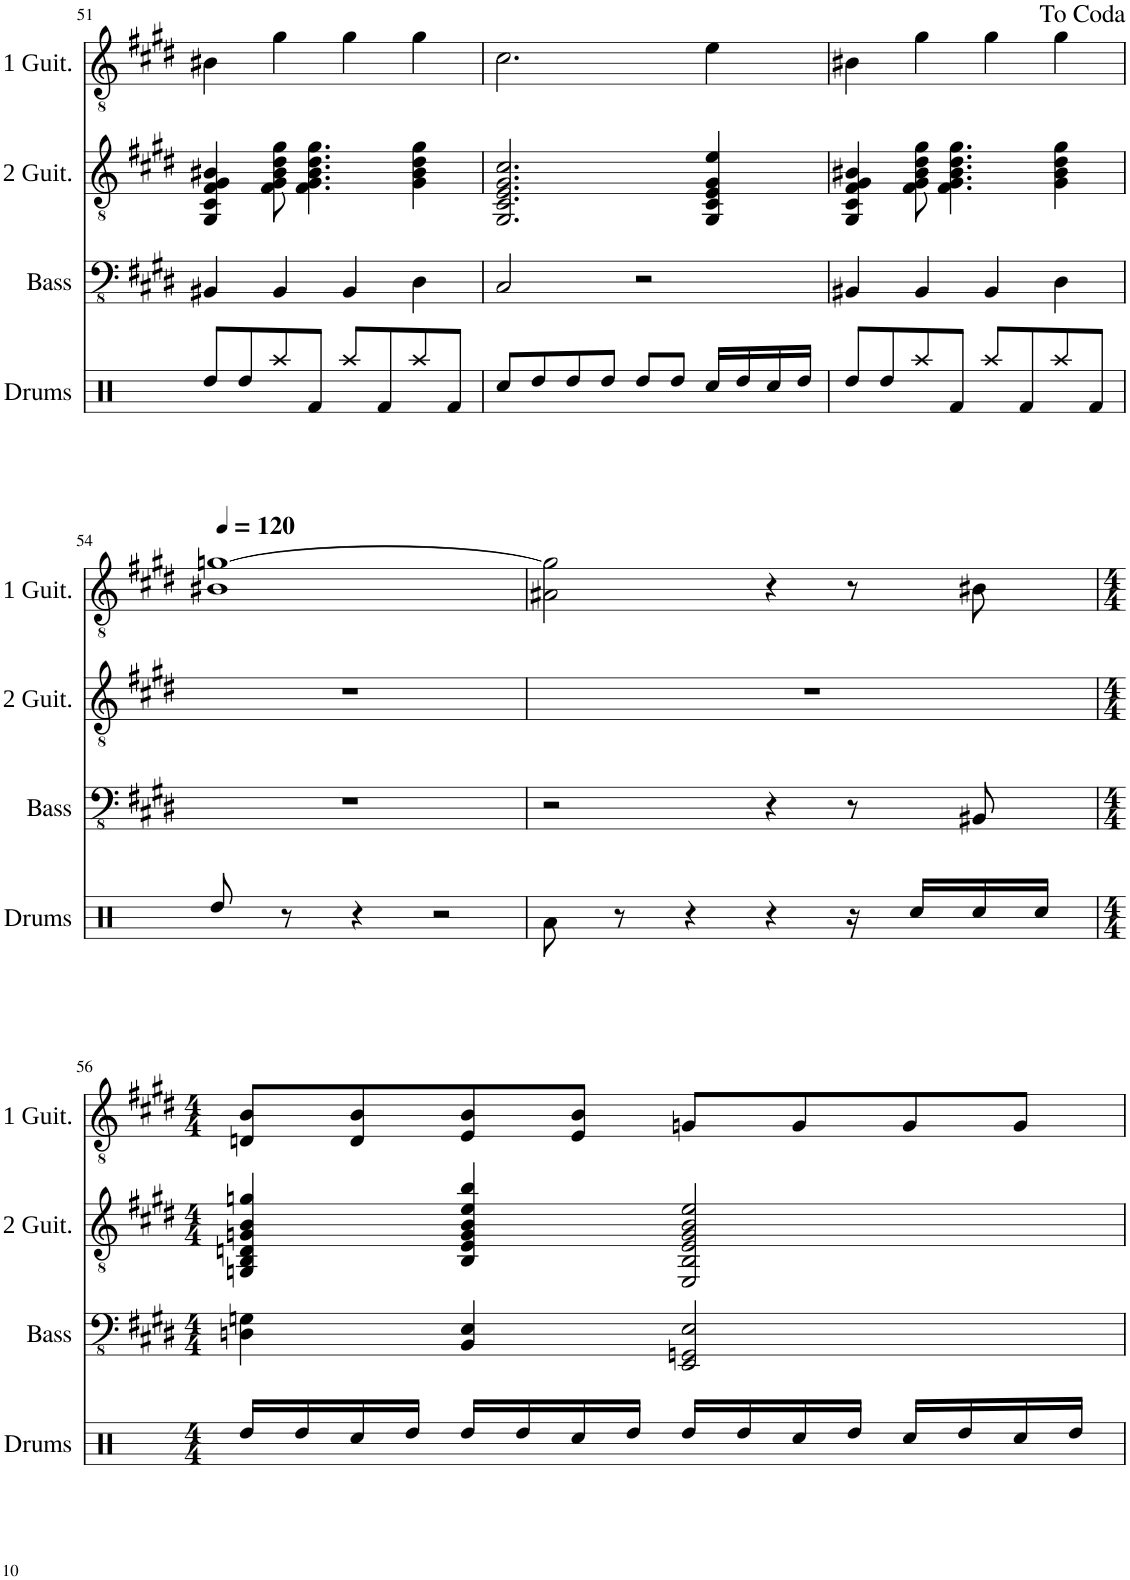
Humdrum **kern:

**kern	**kern	**kern
*part3	*part2	*part1
*staff3	*staff2	*staff1
*I"Bass Guitar	*I"Second Guitar	*I"First Guitar
*I'Bass	*I'2 Guit.	*I'1 Guit.
!!LO:PB:g=z
*clefFv4	*clefGv2	*clefGv2
*k[f#c#g#d#]	*k[f#c#g#d#]	*k[f#c#g#d#]
*M4/4	*M4/4	*M4/4
=51	=51	=51
4BBB#X/	4GG#/ 4C#/ 4F#/ 4G#/ 4B#X/	4B#X\
4BBB#/	8F#\ 8G#\ 8B#\ 8d#\ 8g#\	4g#\
.	4.F#\ 4.G#\ 4.B#\ 4.d#\ 4.g#\	.
4BBB#/	.	4g#\
4DD#\	4G#\ 4B#\ 4d#\ 4g#\	4g#\
=52	=52	=52
2CC#/	2.GG#/ 2.C#/ 2.E/ 2.G#/ 2.c#/	2.c#\
2r	.	.
.	4GG#/ 4C#/ 4E/ 4G#/ 4e/	4e\
=53	=53	=53
4BBB#X/	4GG#/ 4C#/ 4F#/ 4G#/ 4B#X/	4B#X\
4BBB#/	8F#\ 8G#\ 8B#\ 8d#\ 8g#\	4g#\
.	4.F#\ 4.G#\ 4.B#\ 4.d#\ 4.g#\	.
4BBB#/	.	4g#\
4DD#\	4G#\ 4B#\ 4d#\ 4g#\	4g#\
!!LO:LB:g=z
=54	=54	=54
*	*	*MM120
1r	1r	1B#X [1gn
=55	=55	=55
2r	1r	2A#X\ 2g\]
4r	.	4r
8r	.	8r
8BBB#X/	.	8B#X\
!!LO:LB:g=z
=56	=56	=56
*M4/4	*M4/4	*M4/4
4DDn\ 4GGn\	4GGn/ 4BB/ 4Dn/ 4Gn/ 4B/ 4gn/	8Dn/ 8B/L
.	.	8D/ 8B/
4BBB/ 4EE/	4BB/ 4E/ 4G/ 4B/ 4e/ 4b/	8E/ 8B/
.	.	8E/ 8B/J
2EEE/ 2GGGn/ 2EE/	2EE/ 2BB/ 2E/ 2G/ 2B/ 2e/	8Gn/L
.	.	8G/
.	.	8G/
.	.	8G/J
=	=	=
*-	*-	*-
